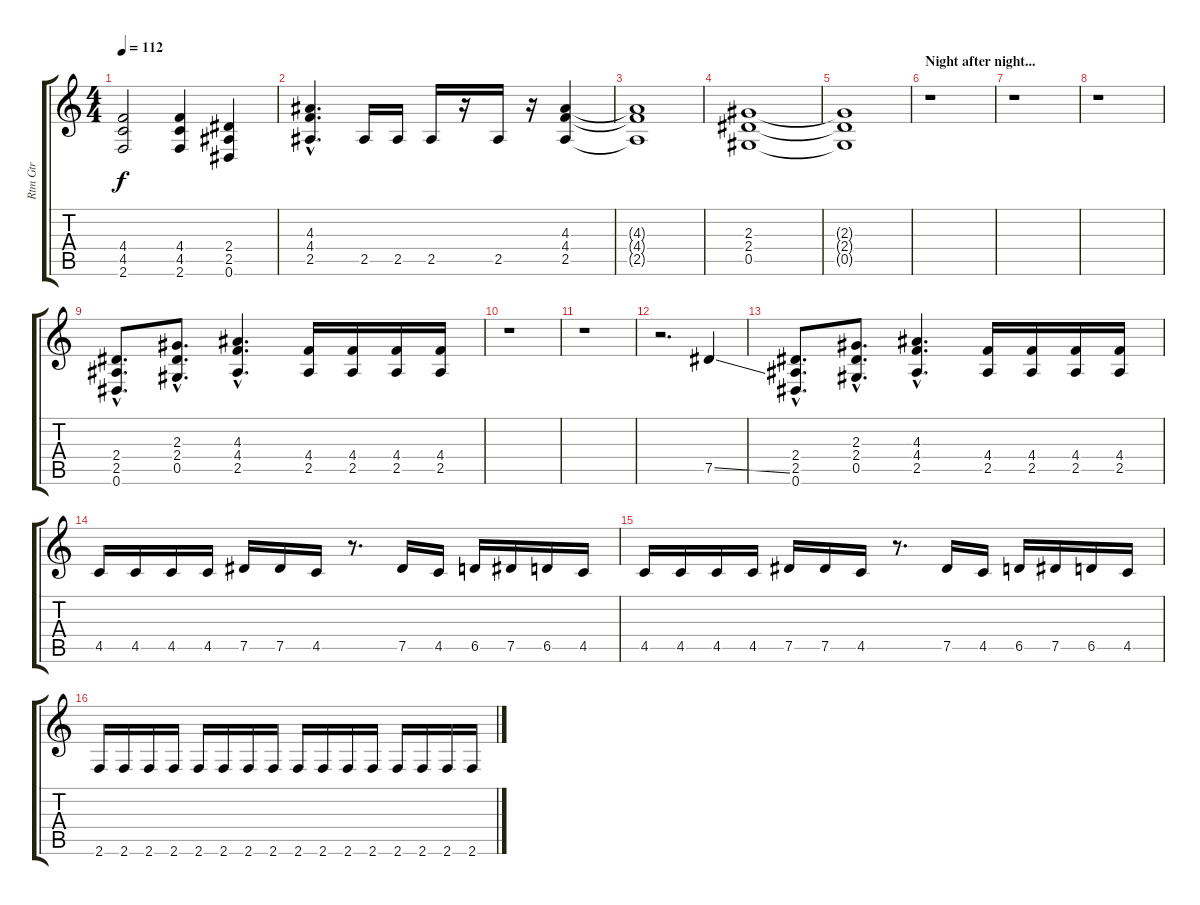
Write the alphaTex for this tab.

\track ("Rtm Gtr" "Rtm Gtr") {instrument distortionguitar}
\staff {score tabs}
\tuning (Eb4 Bb3 Gb3 Db3 Ab2 Eb2) {hide}
\ts (4 4)
\tempo 112
\clef g2
\ks c
(4.4{t} 4.5{t} 2.6{t}).2{dy f} (4.4 4.5 2.6).4 (2.4 2.5 0.6).4 |
(4.3{hac} 4.4{hac} 2.5{hac}).4{d} 2.5.16 2.5.16 2.5.16 r.16 2.5.16 r.16 (4.3 4.4 2.5).4 |
(4.3{t} 4.4{t} 2.5{t}).1 |
(2.3 2.4 0.5).1 |
(2.3{t} 2.4{t} 0.5{t}).1 |
\section ("" "Night after night...")
r.1 |
r.1 |
r.1 |
(2.4{hac} 2.5{hac} 0.6{hac}).8{d} (2.3{hac} 2.4{hac} 0.5{hac}).8{d} (4.3{hac} 4.4{hac} 2.5{hac}).4{d} (4.4 2.5).16 (4.4 2.5).16 (4.4 2.5).16 (4.4 2.5).16 |
r.1 |
r.1 |
r.2{d} 7.5{ss}.4 |
(2.4{hac} 2.5{hac} 0.6{hac}).8{d} (2.3{hac} 2.4{hac} 0.5{hac}).8{d} (4.3{hac} 4.4{hac} 2.5{hac}).4{d} (4.4 2.5).16 (4.4 2.5).16 (4.4 2.5).16 (4.4 2.5).16 |
4.5.16 4.5.16 4.5.16 4.5.16 7.5.16 7.5.16 4.5.16 r.8{d} 7.5.16 4.5.16 6.5.16 7.5.16 6.5.16 4.5.16 |
4.5.16 4.5.16 4.5.16 4.5.16 7.5.16 7.5.16 4.5.16 r.8{d} 7.5.16 4.5.16 6.5.16 7.5.16 6.5.16 4.5.16 |
2.6.16 2.6.16 2.6.16 2.6.16 2.6.16 2.6.16 2.6.16 2.6.16 2.6.16 2.6.16 2.6.16 2.6.16 2.6.16 2.6.16 2.6.16 2.6.16
